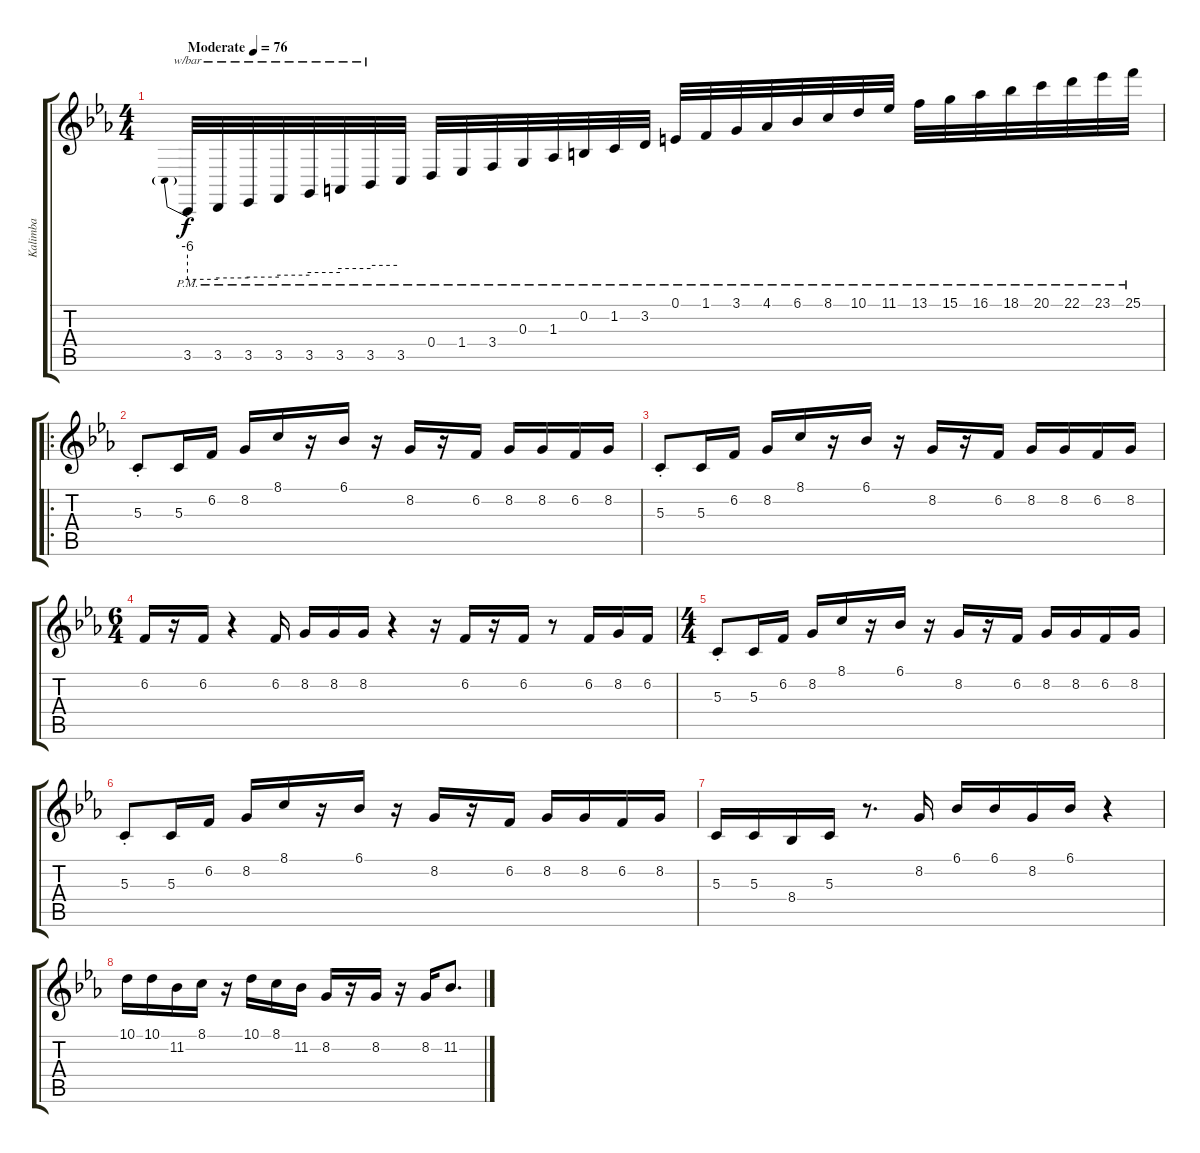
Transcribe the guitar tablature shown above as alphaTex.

\track ("Kalimba" "Kalimba") {instrument marimba}
\staff {score tabs}
\tuning (E4 B3 G3 D3 A2 E2) {hide}
\ts (4 4)
\tempo (76 "Moderate")
\clef g2
\ks cminor
3.5{pm}.32{tbe (predive default 0 -24 60 -24) dy f instrument marimba} 3.5{pm}.32{tbe (hold default 0 -20 60 -20)} 3.5{pm}.32{tbe (hold default 0 -18 60 -18)} 3.5{pm}.32{tbe (hold default 0 -14 60 -14)} 3.5{pm}.32{tbe (hold default 0 -10 60 -10)} 3.5{pm}.32{tbe (hold default 0 -6 60 -6)} 3.5{pm}.32{tbe (hold default 0 -4 60 -4)} 3.5{pm}.32 0.4{pm}.32 1.4{pm}.32 3.4{pm}.32 0.3{pm}.32 1.3{pm}.32 0.2{pm}.32 1.2{pm}.32 3.2{pm}.32 0.1{pm}.32 1.1{pm}.32 3.1{pm}.32 4.1{pm}.32 6.1{pm}.32 8.1{pm}.32 10.1{pm}.32 11.1{pm}.32 13.1{pm}.32 15.1{pm}.32 16.1{pm}.32 18.1{pm}.32 20.1{pm}.32 22.1{pm}.32 23.1{pm}.32 25.1{pm}.32 |
\ro
5.3{st}.8 5.3.16 6.2.16 8.2.16 8.1.16 r.16 6.1.16 r.16 8.2.16 r.16 6.2.16 8.2.16 8.2.16 6.2.16 8.2.16 |
5.3{st}.8 5.3.16 6.2.16 8.2.16 8.1.16 r.16 6.1.16 r.16 8.2.16 r.16 6.2.16 8.2.16 8.2.16 6.2.16 8.2.16 |
\ts (6 4)
6.2.16 r.16 6.2.16 r.4 6.2.16 8.2.16 8.2.16 8.2.16 r.4 r.16 6.2.16 r.16 6.2.16 r.8 6.2.16 8.2.16 6.2.16 |
\ts (4 4)
5.3{st}.8 5.3.16 6.2.16 8.2.16 8.1.16 r.16 6.1.16 r.16 8.2.16 r.16 6.2.16 8.2.16 8.2.16 6.2.16 8.2.16 |
5.3{st}.8 5.3.16 6.2.16 8.2.16 8.1.16 r.16 6.1.16 r.16 8.2.16 r.16 6.2.16 8.2.16 8.2.16 6.2.16 8.2.16 |
5.3.16 5.3.16 8.4.16 5.3.16 r.8{d} 8.2.16 6.1.16 6.1.16 8.2.16 6.1.16 r.4 |
10.1.16 10.1.16 11.2.16 8.1.16 r.16 10.1.16 8.1.16 11.2.16 8.2.16 r.16 8.2.16 r.16 8.2.16 11.2.8{d}
